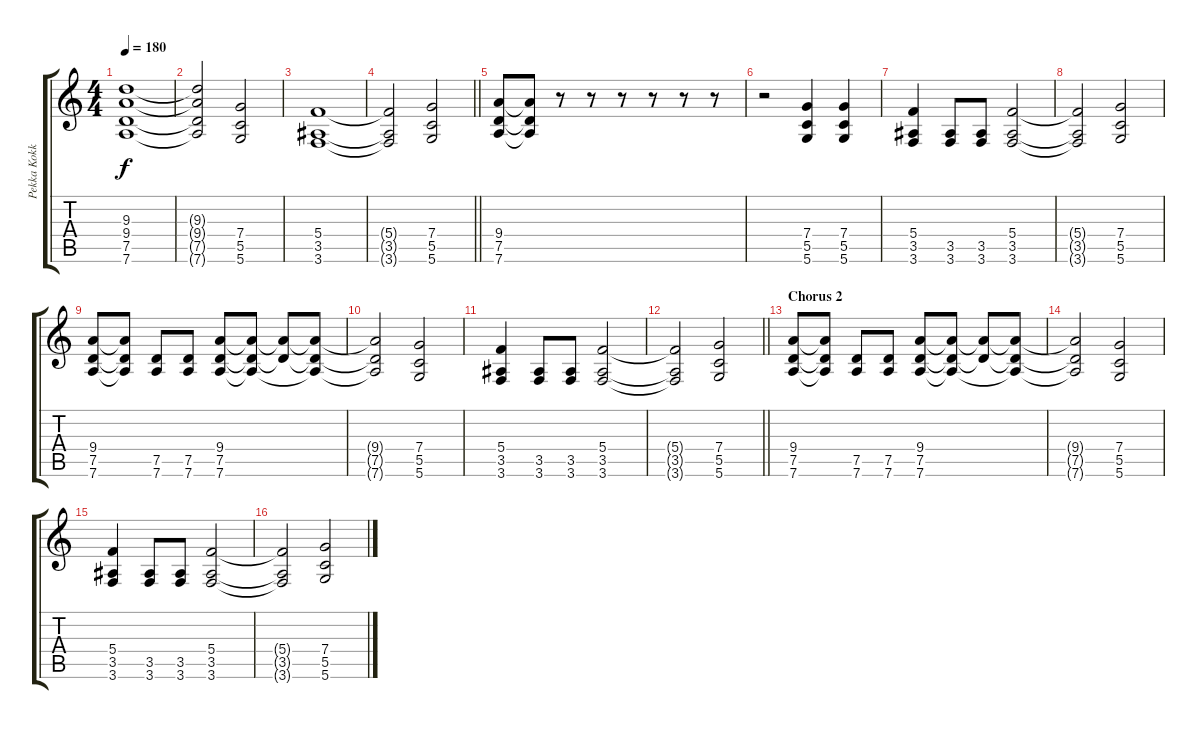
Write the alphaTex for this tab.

\track ("Pekka Kokko - Rythm Guitar" "Pekka Kokk") {instrument distortionguitar}
\staff {score tabs}
\tuning (D4 A3 F3 C3 G2 D2) {hide}
\ts (4 4)
\tempo 180
\clef g2
\ks c
(9.3 9.4 7.5 7.6).1{dy f} |
(9.3{t} 9.4{t} 7.5{t} 7.6{t}).2 (7.4 5.5 5.6).2 |
(5.4 3.5 3.6).1 |
\barLineRight lightlight
(5.4{t} 3.5{t} 3.6{t}).2 (7.4 5.5 5.6).2 |
\section ("" "")
(9.4 7.5 7.6).8 (9.4{t} 7.5{t} 7.6{t}).8 r.8 r.8 r.8 r.8 r.8 r.8 |
r.2 (7.4 5.5 5.6).4 (7.4 5.5 5.6).4 |
(5.4 3.5 3.6).4 (3.5 3.6).8 (3.5 3.6).8 (5.4 3.5 3.6).2 |
(5.4{t} 3.5{t} 3.6{t}).2 (7.4 5.5 5.6).2 |
(9.4 7.5 7.6).8 (9.4{t} 7.5{t} 7.6{t}).8 (7.5 7.6).8 (7.5 7.6).8 (9.4 7.5 7.6).8 (9.4{t} 7.5{t} 7.6{t}).8 (9.4{t} 7.5{t}).8 (9.4{t} 7.5{t} 7.6{t}).8 |
(9.4{t} 7.5{t} 7.6{t}).2 (7.4 5.5 5.6).2 |
(5.4 3.5 3.6).4 (3.5 3.6).8 (3.5 3.6).8 (5.4 3.5 3.6).2 |
\barLineRight lightlight
(5.4{t} 3.5{t} 3.6{t}).2 (7.4 5.5 5.6).2 |
\section ("" "Chorus 2")
(9.4 7.5 7.6).8 (9.4{t} 7.5{t} 7.6{t}).8 (7.5 7.6).8 (7.5 7.6).8 (9.4 7.5 7.6).8 (9.4{t} 7.5{t} 7.6{t}).8 (9.4{t} 7.5{t}).8 (9.4{t} 7.5{t} 7.6{t}).8 |
(9.4{t} 7.5{t} 7.6{t}).2 (7.4 5.5 5.6).2 |
(5.4 3.5 3.6).4 (3.5 3.6).8 (3.5 3.6).8 (5.4 3.5 3.6).2 |
(5.4{t} 3.5{t} 3.6{t}).2 (7.4 5.5 5.6).2
